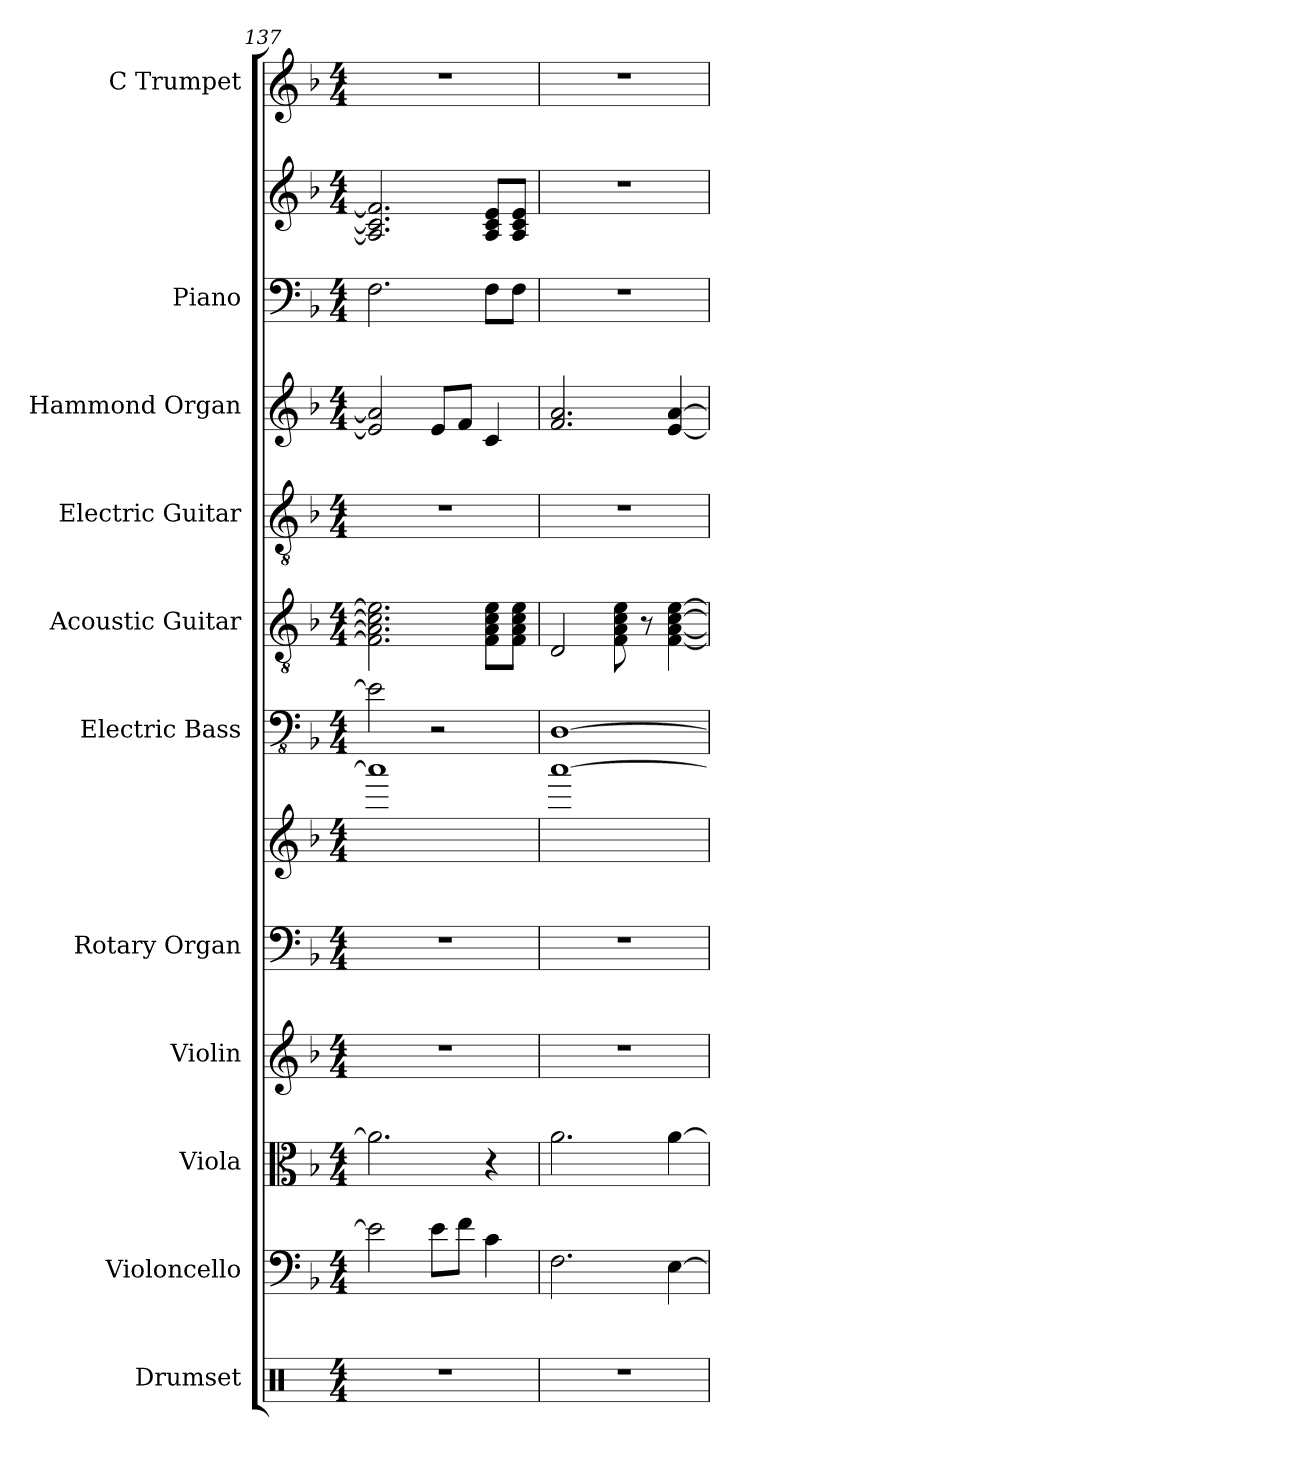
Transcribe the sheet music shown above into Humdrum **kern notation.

**kern	**kern	**kern	**kern	**kern	**kern	**kern	**kern	**kern	**kern	**kern	**kern	**kern
*part11	*part10	*part9	*part8	*part7	*part7	*part6	*part5	*part4	*part3	*part2	*part2	*part1
*staff13	*staff12	*staff11	*staff10	*staff9	*staff8	*staff7	*staff6	*staff5	*staff4	*staff3	*staff2	*staff1
*I"Drumset	*I"Violoncello	*I"Viola	*I"Violin	*I"Rotary Organ	*	*I"Electric Bass	*I"Acoustic Guitar	*I"Electric Guitar	*I"Hammond Organ	*I"Piano	*	*I"C Trumpet
*I'Drs.	*I'Vc.	*I'Vla.	*I'Vln.	*I'Rot. Org.	*	*I'El. B.	*I'Guit.	*I'El. Guit.	*I'Hm. Org.	*I'Pno.	*	*I'C Tpt.
*clefX	*clefF4	*clefC3	*clefG2	*clefF4	*clefG2	*clefFv4	*clefGv2	*clefGv2	*clefG2	*clefF4	*clefG2	*clefG2
*k[]	*k[b-]	*k[b-]	*k[b-]	*k[b-]	*k[b-]	*k[b-]	*k[b-]	*k[b-]	*k[b-]	*k[b-]	*k[b-]	*k[b-]
*M4/4	*M4/4	*M4/4	*M4/4	*M4/4	*M4/4	*M4/4	*M4/4	*M4/4	*M4/4	*M4/4	*M4/4	*M4/4
=137	=137	=137	=137	=137	=137	=137	=137	=137	=137	=137	=137	=137
1r	2e\]	2.a\]	1r	1r	1aaa]	2E\]	2.F\] 2.A\] 2.c\] 2.e\]	1r	2e/] 2a/]	2.F\	2.A/] 2.c/] 2.f/]	1r
.	8e\L	.	.	.	.	2r	.	.	8e/L	.	.	.
.	8f\J	.	.	.	.	.	.	.	8f/J	.	.	.
.	4c\	4r	.	.	.	.	8F\ 8A\ 8c\ 8e\L	.	4c/	8F\L	8A/ 8c/ 8e/L	.
.	.	.	.	.	.	.	8F\ 8A\ 8c\ 8e\J	.	.	8F\J	8A/ 8c/ 8e/J	.
=138	=138	=138	=138	=138	=138	=138	=138	=138	=138	=138	=138	=138
*	*	*	*	*	*	*	*	*	*	*	*	*MM110
1r	2.F\	2.a\	1r	1r	[1aaa	[1DD	2D/	1r	2.f/ 2.a/	1r	1r	1r
.	.	.	.	.	.	.	8F\ 8A\ 8c\ 8e\	.	.	.	.	.
.	.	.	.	.	.	.	8r	.	.	.	.	.
.	[4E\	[4a\	.	.	.	.	[4F\ [4A\ [4c\ [4e\	.	[4e/ [4a/	.	.	.
=	=	=	=	=	=	=	=	=	=	=	=	=
*-	*-	*-	*-	*-	*-	*-	*-	*-	*-	*-	*-	*-
